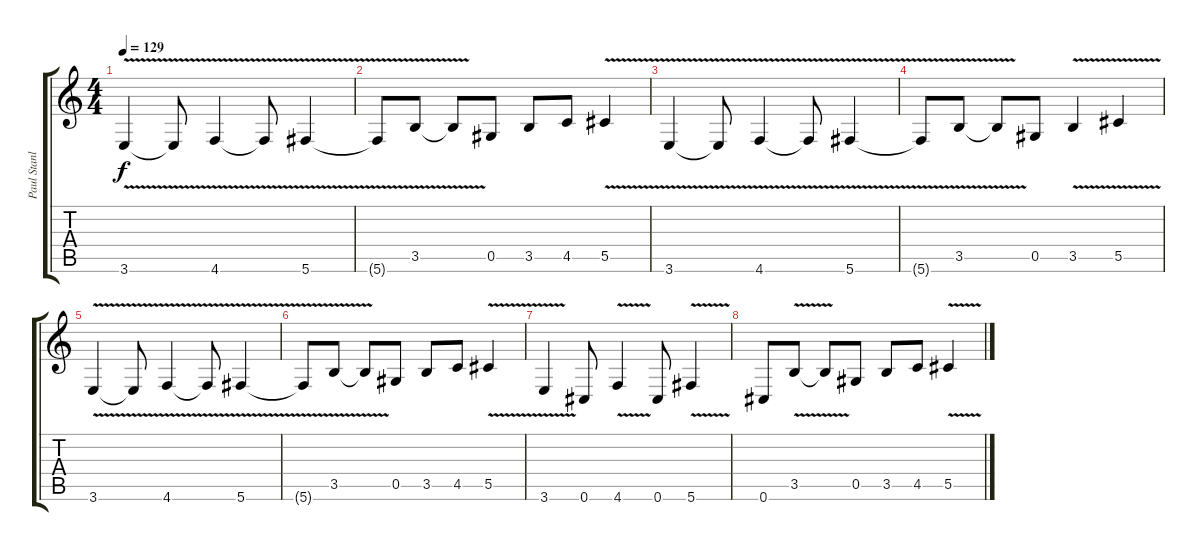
\track ("Paul Stanley" "Paul Stanl") {instrument distortionguitar}
\staff {score tabs}
\tuning (Eb4 Bb3 Gb3 Db3 Ab2 Db2) {hide}
\ts (4 4)
\tempo 129
\clef g2
\ks c
3.6{v}.4{dy f} 3.6{t}.8 4.6{v}.4 4.6{t}.8 5.6{v}.4 |
5.6{t}.8 3.5{v}.8 3.5{t}.8 0.5.8 3.5.8 4.5.8 5.5{v}.4 |
3.6{v}.4 3.6{t}.8 4.6{v}.4 4.6{t}.8 5.6{v}.4 |
5.6{t}.8 3.5{v}.8 3.5{t}.8 0.5.8 3.5{v}.4 5.5{v}.4 |
3.6{v}.4 3.6{t}.8 4.6{v}.4 4.6{t}.8 5.6{v}.4 |
5.6{t}.8 3.5{v}.8 3.5{t}.8 0.5.8 3.5.8 4.5.8 5.5{v}.4 |
3.6{v}.4 0.6.8 4.6{v}.4 0.6.8 5.6{v}.4 |
0.6.8 3.5{v}.8 3.5{t}.8 0.5.8 3.5.8 4.5.8 5.5{v}.4
